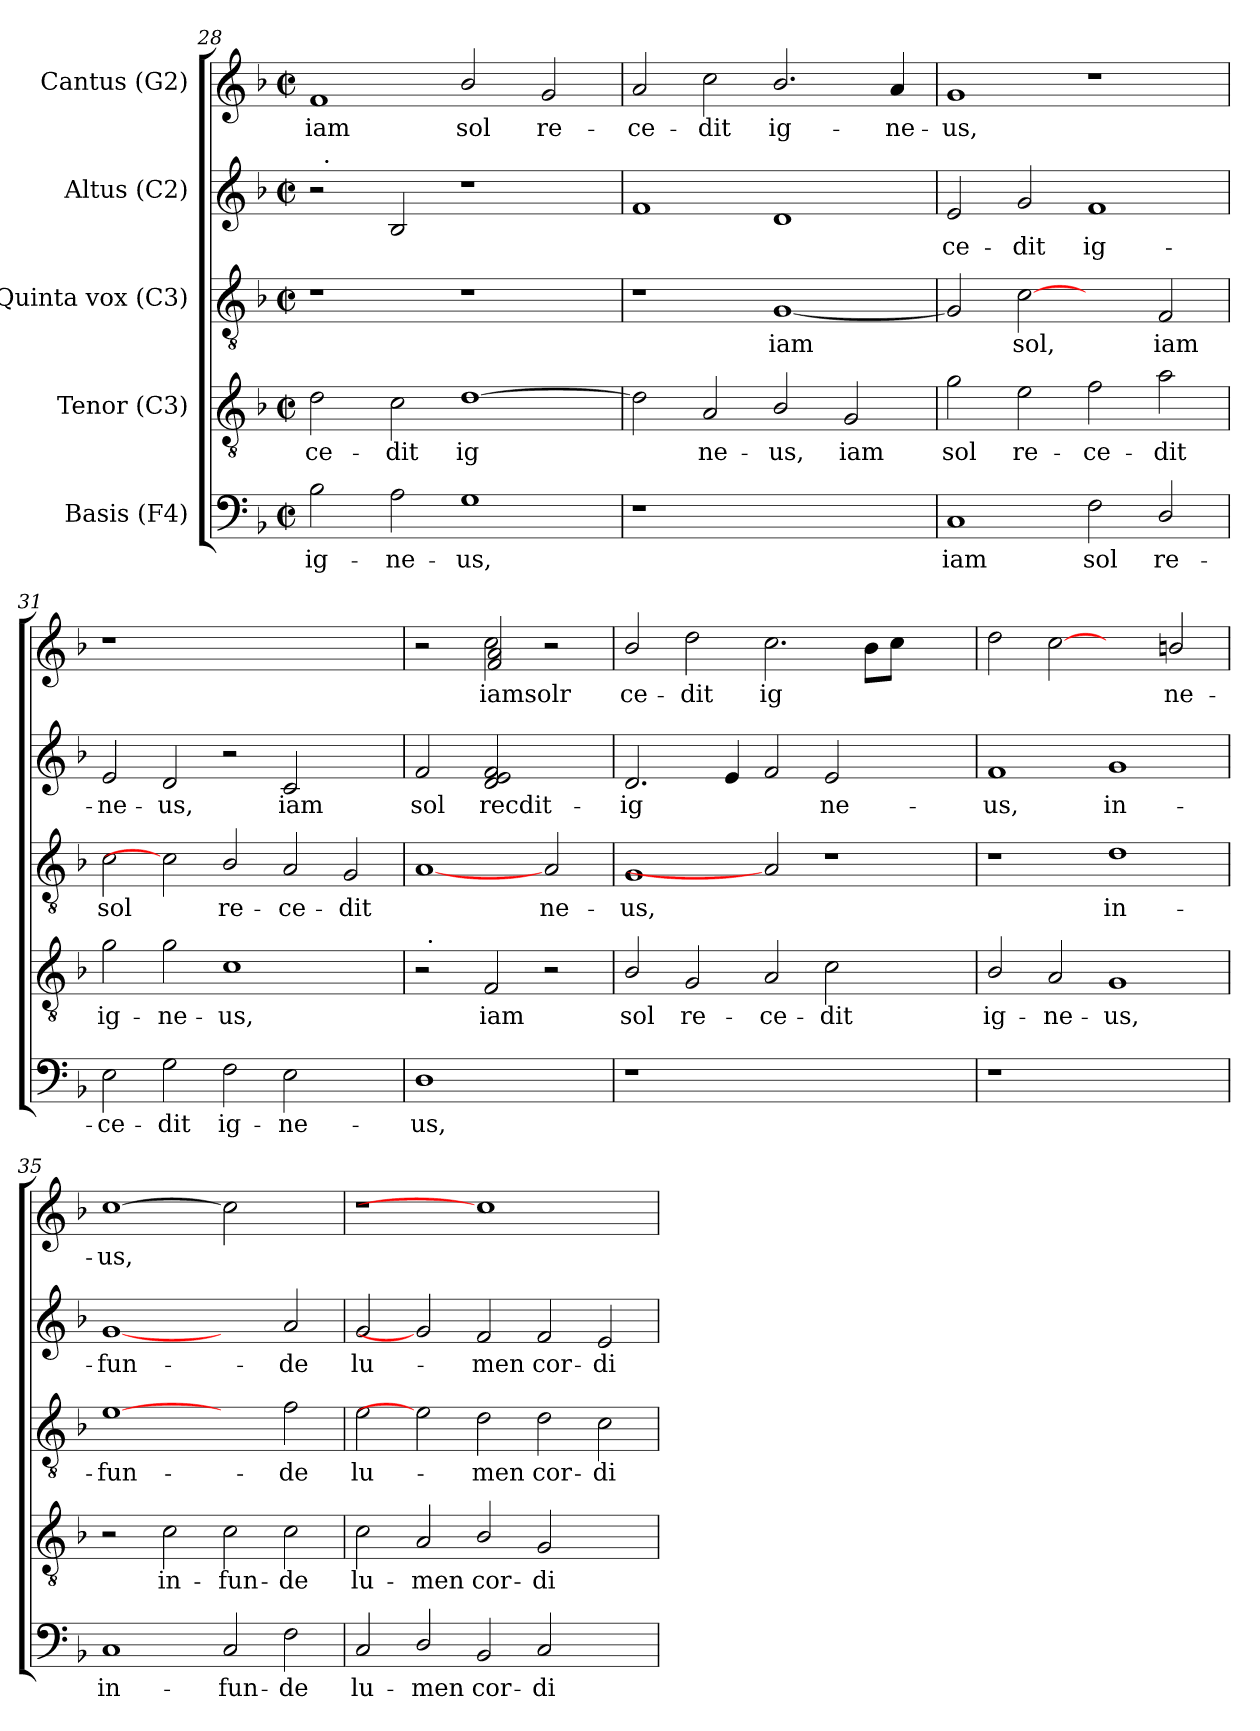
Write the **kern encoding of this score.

**kern	**text	**kern	**text	**kern	**text	**kern	**text	**kern	**text
*part5	*part5	*part4	*part4	*part3	*part3	*part2	*part2	*part1	*part1
*staff5	*staff5	*staff4	*staff4	*staff3	*staff3	*staff2	*staff2	*staff1	*staff1
*I"Basis (F4)	*	*I"Tenor (C3)	*	*I"Quinta vox (C3)	*	*I"Altus (C2)	*	*I"Cantus (G2)	*
*clefF4	*	*clefGv2	*	*clefGv2	*	*clefG2	*	*clefG2	*
*k[b-]	*	*k[b-]	*	*k[b-]	*	*k[b-]	*	*k[b-]	*
*F:	*	*F:	*	*F:	*	*F:	*	*F:	*
*M2/2	*	*M2/2	*	*M2/2	*	*M2/2	*	*M2/2	*
*met(c|)	*	*met(c|)	*	*met(c|)	*	*met(c|)	*	*met(c|)	*
=28	=28	=28	=28	=28	=28	=28	=28	=28	=28
!	!LO:LY:b:rj	!	!LO:LY:b:rj	!	!	!	!	!	!LO:LY:b:rj
*	*	*	*	*	*	*^	*	*	*
2B-\	ig-	2d\	-ce-	1r	.	2r	32ryy	.	1f	iam
!	!	!	!	!	!	!	!LO:TX:a:t=.	!	!	!
.	.	.	.	.	.	.	1ryy	.	.	.
!	!LO:LY:b:rj	!	!LO:LY:b:rj	!	!	!	!	!LO:LY:b:cj	!	!
2A\	-ne-	2c\	-dit	.	.	2B-/	.	--	.	.
!	!LO:LY:b:rj	!	!LO:LY:b:rj	!	!	!	!	!	!	!LO:LY:b:rj
1G	-us,	[>1d	ig-	1r	.	1r	.	.	2b-/	sol
.	.	.	.	.	.	.	2ryy	.	.	.
!	!	!	!	!	!	!	!	!	!	!LO:LY:b:rj
.	.	.	.	.	.	.	.	.	2g/	re-
.	.	.	.	.	.	.	4...ryy	.	.	.
=29	=29	=29	=29	=29	=29	=29	=29	=29	=29	=29
!	!	!	!LO:LY:b:rj	!	!	!	!	!LO:LY:b:cj	!	!LO:LY:b:rj
*	*	*	*	*	*	*v	*v	*	*	*
1r	.	2d\]	--	1r	.	1f	--	2a/	-ce-
!	!	!	!LO:LY:b:rj	!	!	!	!	!	!LO:LY:b:rj
.	.	2A/	-ne-	.	.	.	.	2cc\	-dit
!	!	!	!LO:LY:b:rj	!	!LO:LY:b:cj	!	!LO:LY:b:cj	!	!LO:LY:b:rj
1ryy	.	2B-/	-us,	[>1G	iam	1d	--	2.b-/	ig-
!	!	!	!LO:LY:b:rj	!	!	!	!	!	!
.	.	2G/	iam	.	.	.	.	.	.
!	!	!	!	!	!	!	!	!	!LO:LY:b:rj
.	.	.	.	.	.	.	.	4a/	-ne-
!!LO:PB:g=z
=30	=30	=30	=30	=30	=30	=30	=30	=30	=30
!	!LO:LY:b:rj	!	!LO:LY:b:rj	!	!LO:LY:b:cj	!	!LO:LY:b:cj	!	!LO:LY:b:rj
1C	iam	2g\	sol	2G/]	.	2e/	-ce-	1g	-us,
!	!	!	!LO:LY:b:rj	!	!LO:LY:b:cj	!	!LO:LY:b:cj	!	!
.	.	2e\	re-	[2c	sol,	2g/	-dit	.	.
!	!LO:LY:b:rj	!	!LO:LY:b:rj	!	!	!	!LO:LY:b:cj	!	!
2F\	sol	2f\	-ce-	2ryy	.	1f	ig-	1r	.
!	!LO:LY:b:rj	!	!LO:LY:b:rj	!	!LO:LY:b:cj	!	!	!	!
2D/	re-	2a\	-dit	2F/	iam	.	.	.	.
=31	=31	=31	=31	=31	=31	=31	=31	=31	=31
!	!LO:LY:b:rj	!	!LO:LY:b:rj	!	!LO:LY:b:cj	!	!LO:LY:b:cj	!	!
2E\	-ce-	2g\	ig-	2c\	sol	2e/	-ne-	1r	.
!	!LO:LY:b:rj	!	!LO:LY:b:rj	!	!	!	!LO:LY:b:cj	!	!
2G\	-dit	2g\	-ne-	2c]	.	2d/	-us,	.	.
!	!LO:LY:b:rj	!	!LO:LY:b:rj	!	!LO:LY:b:cj	!	!	!	!
2F\	ig-	1c	-us,	2B-/	re-	2r	.	1.ryy	.
!	!LO:LY:b:rj	!	!	!	!LO:LY:b:cj	!	!LO:LY:b:cj	!	!
2E\	-ne-	.	.	2A/	-ce-	2c/	iam	.	.
!	!	!	!	!	!LO:LY:b:cj	!	!	!	!
2ryy	.	2ryy	.	2G/	-dit	2ryy	.	.	.
=32	=32	=32	=32	=32	=32	=32	=32	=32	=32
!	!LO:LY:b:rj	!	!	!	!	!	!LO:LY:b:cj	!	!
*	*	*^	*	*	*	*	*	*^	*
1D	-us,	2r	32ryy	.	[1A	.	2f/	sol	2r	2ryy	.
!	!	!	!LO:TX:a:t=.	!	!	!	!	!	!	!	!
.	.	.	1ryy	.	.	.	.	.	.	.	.
!	!	!	!	!LO:LY:b:rj	!	!	!	!LO:LY:b:cj	!	!	!LO:LY:b:rj
.	.	2F/	.	iam	.	.	2e/ 2d/ 2f/	recdit-	2cc\	2f/ 2a/	iamsolr
!	!	!	!	!	!	!LO:LY:b:cj	!	!	!	!	!
2ryy	.	2r	.	.	2A/	ne-	2ryy	.	2r	2ryy	.
.	.	.	4...ryy	.	.	.	.	.	.	.	.
=33	=33	=33	=33	=33	=33	=33	=33	=33	=33	=33	=33
!	!	!	!	!LO:LY:b:rj	!	!LO:LY:b:cj	!	!LO:LY:b:cj	!	!	!LO:LY:b:rj
*	*	*v	*v	*	*	*	*	*	*v	*v	*
1r	.	2B-/	sol	1G	-us,	2.d/	-ig-	2b-/	ce-
!	!	!	!LO:LY:b:rj	!	!	!	!	!	!LO:LY:b:rj
.	.	2G/	re-	.	.	.	.	2dd\	-dit
!	!	!	!	!	!	!	!LO:LY:b:cj	!	!
.	.	.	.	.	.	4e/	--	.	.
!	!	!	!LO:LY:b:rj	!	!	!	!LO:LY:b:cj	!	!LO:LY:b:rj
1.ryy	.	2A/	-ce-	2A]	.	2f/	--	2.cc\	ig-
!	!	!	!LO:LY:b:rj	!	!	!	!LO:LY:b:cj	!	!
.	.	2c\	-dit	1r	.	2e/	-ne-	.	.
!	!	!	!	!	!	!	!	!	!LO:LY:b:rj
.	.	.	.	.	.	.	.	8b-\L	--
!	!	!	!	!	!	!	!	!	!LO:LY:b:rj
.	.	.	.	.	.	.	.	8cc\J	--
.	.	2ryy	.	.	.	2ryy	.	2ryy	.
=34	=34	=34	=34	=34	=34	=34	=34	=34	=34
!	!	!	!LO:LY:b:rj	!	!	!	!LO:LY:b:cj	!	!LO:LY:b:rj
1r	.	2B-/	ig-	1r	.	1f	-us,	2dd\	--
!	!	!	!LO:LY:b:rj	!	!	!	!	!	!LO:LY:b:rj
.	.	2A/	-ne-	.	.	.	.	[2cc	--
!	!	!	!LO:LY:b:rj	!	!LO:LY:b:cj	!	!LO:LY:b:cj	!	!
1ryy	.	1G	-us,	1d	in-	1g	in-	2ryy	.
!	!	!	!	!	!	!	!	!	!LO:LY:b:rj
.	.	.	.	.	.	.	.	2bn/	-ne-
!!LO:LB:g=z
=35	=35	=35	=35	=35	=35	=35	=35	=35	=35
!	!LO:LY:b:rj	!	!	!	!LO:LY:b:cj	!	!LO:LY:b:cj	!	!LO:LY:b:rj
1C	in-	2r	.	[1e	-fun-	[1g	-fun-	[1cc	-us,
!	!	!	!LO:LY:b:rj	!	!	!	!	!	!
.	.	2c\	in-	.	.	.	.	.	.
!	!LO:LY:b:rj	!	!LO:LY:b:rj	!	!	!	!	!	!
2C/	-fun-	2c\	-fun-	2ryy	.	2ryy	.	2cc]	.
!	!LO:LY:b:rj	!	!LO:LY:b:rj	!	!LO:LY:b:cj	!	!LO:LY:b:cj	!	!
2F\	-de	2c\	-de	2f\	-de	2a/	-de	2ryy	.
=36	=36	=36	=36	=36	=36	=36	=36	=36	=36
!	!LO:LY:b:rj	!	!LO:LY:b:rj	!	!LO:LY:b:cj	!	!LO:LY:b:cj	!	!
2C/	lu-	2c\	lu-	2e\	lu-	2g/	lu-	1r	.
!	!LO:LY:b:rj	!	!LO:LY:b:rj	!	!	!	!	!	!
2D/	-men	2A/	-men	2e]	.	2g]	.	.	.
!	!LO:LY:b:rj	!	!LO:LY:b:rj	!	!LO:LY:b:cj	!	!LO:LY:b:cj	!	!
2BB-/	cor-	2B-/	cor-	2d\	-men	2f/	-men	1cc]	.
!	!LO:LY:b:rj	!	!LO:LY:b:rj	!	!LO:LY:b:cj	!	!LO:LY:b:cj	!	!
2C/	-di-	2G/	-di-	2d\	cor-	2f/	cor-	.	.
!	!	!	!	!	!LO:LY:b:cj	!	!LO:LY:b:cj	!	!
2ryy	.	2ryy	.	2c\	-di-	2e/	-di-	2ryy	.
=	=	=	=	=	=	=	=	=	=
*-	*-	*-	*-	*-	*-	*-	*-	*-	*-
